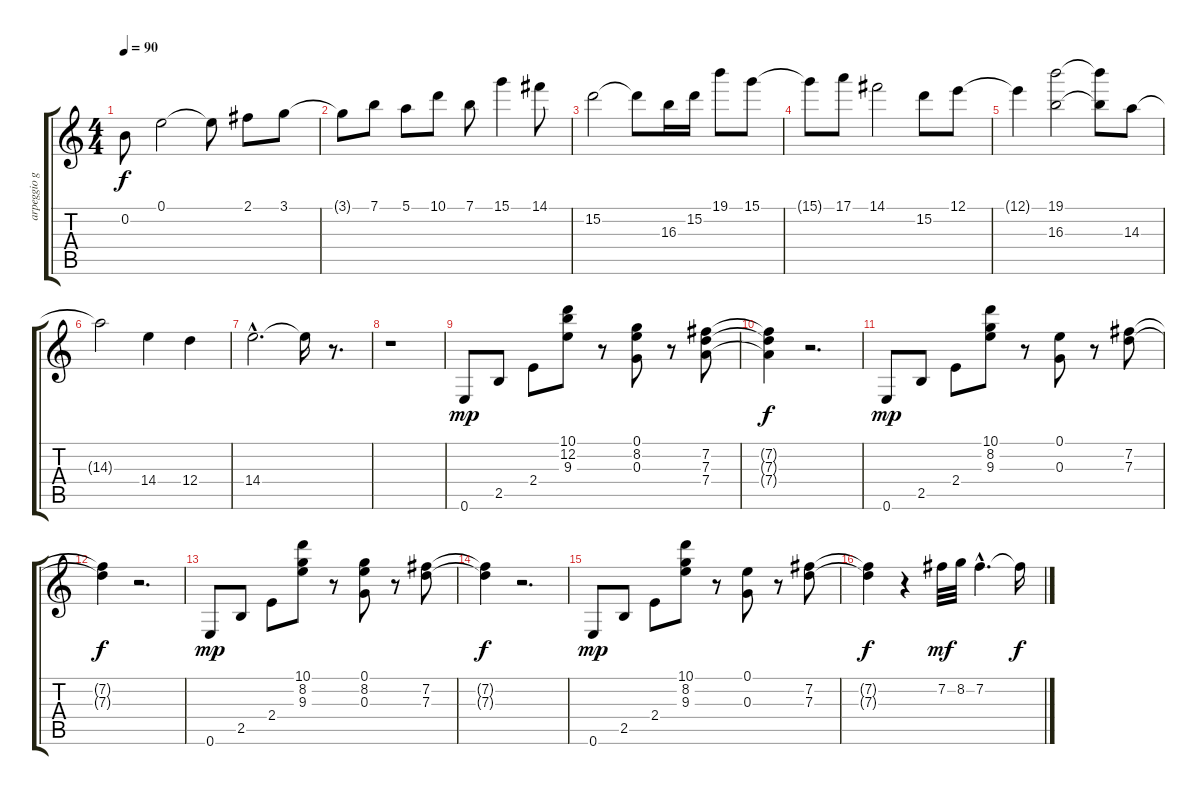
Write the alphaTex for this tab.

\track ("arpeggio guitar" "arpeggio g") {instrument distortionguitar}
\staff {score tabs}
\tuning (E4 B3 G3 D3 A2 E2) {hide}
\ts (4 4)
\tempo 90
\clef g2
\ks c
0.2{t}.8{dy f} 0.1.2 0.1{t}.8 2.1.8 3.1.8 |
3.1{t}.8 7.1.8 5.1.8 10.1.8 7.1.8 15.1.4 14.1.8 |
15.2.2 15.2{t}.8 16.3.16 15.2.16 19.1.8 15.1.8 |
15.1{t}.8 17.1.8 14.1.2 15.2.8 12.1.8 |
12.1{t}.4 (19.1 16.3).2 (19.1{t} 16.3{t}).8 14.3.8 |
14.3{t}.2 14.4.4 12.4.4 |
14.4{hac}.2{d} 14.4{t}.16 r.8{d} |
r.1 |
0.6.8{dy mp volume 12} 2.5.8{instrument electricguitarclean} 2.4.8 (10.1 12.2 9.3).8 r.8 (0.1 8.2 0.3).8 r.8 (7.2 7.3 7.4).8 |
(7.2{t} 7.3{t} 7.4{t}).4{dy f} r.2{d} |
0.6.8{dy mp} 2.5.8 2.4.8 (10.1 8.2 9.3).8 r.8 (0.1 0.3).8 r.8 (7.2 7.3).8 |
(7.2{t} 7.3{t}).4{dy f} r.2{d} |
0.6.8{dy mp} 2.5.8 2.4.8 (10.1 8.2 9.3).8 r.8 (0.1 8.2 0.3).8 r.8 (7.2 7.3).8 |
(7.2{t} 7.3{t}).4{dy f} r.2{d} |
0.6.8{dy mp} 2.5.8 2.4.8 (10.1 8.2 9.3).8 r.8 (0.1 0.3).8 r.8 (7.2 7.3).8 |
(7.2{t} 7.3{t}).4{dy f} r.4 7.2.32{dy mf} 8.2.32 7.2{hac}.4{d} 7.2{t}.16{dy f}
